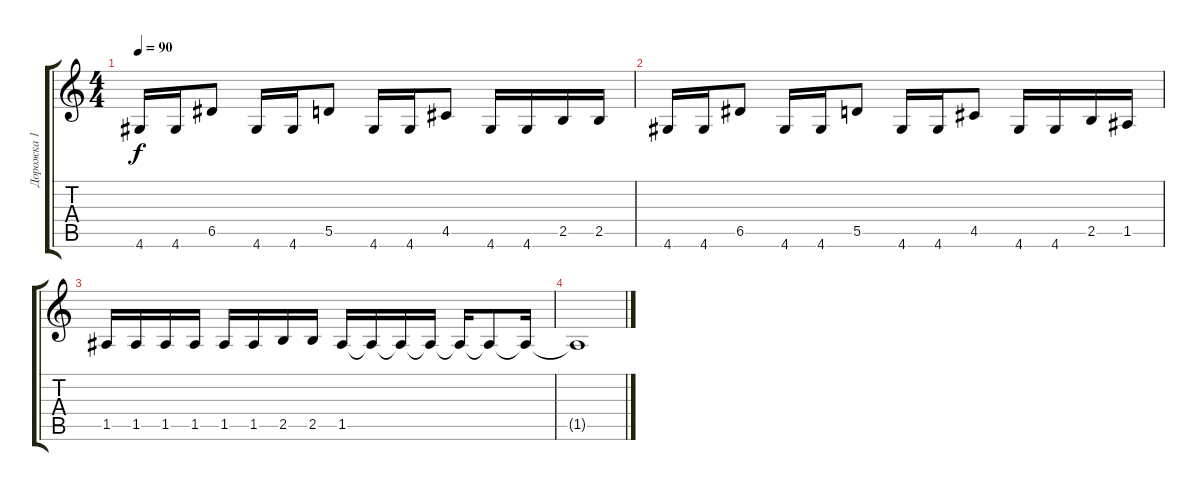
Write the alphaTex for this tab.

\track ("Дорожка 1" "Дорожка 1") {instrument distortionguitar}
\staff {score tabs}
\tuning (E4 B3 G3 D3 A2 E2) {hide}
\ts (4 4)
\tempo 90
\clef g2
\ks c
4.6.16{dy f} 4.6.16 6.5.8 4.6.16 4.6.16 5.5.8 4.6.16 4.6.16 4.5.8 4.6.16 4.6.16 2.5.16 2.5.16 |
4.6.16 4.6.16 6.5.8 4.6.16 4.6.16 5.5.8 4.6.16 4.6.16 4.5.8 4.6.16 4.6.16 2.5.16 1.5.16 |
1.5.16 1.5.16 1.5.16 1.5.16 1.5.16 1.5.16 2.5.16 2.5.16 1.5.16 1.5{t}.16 1.5{t}.16 1.5{t}.16 1.5{t}.16 1.5{t}.8 1.5{t}.16 |
1.5{t}.1
